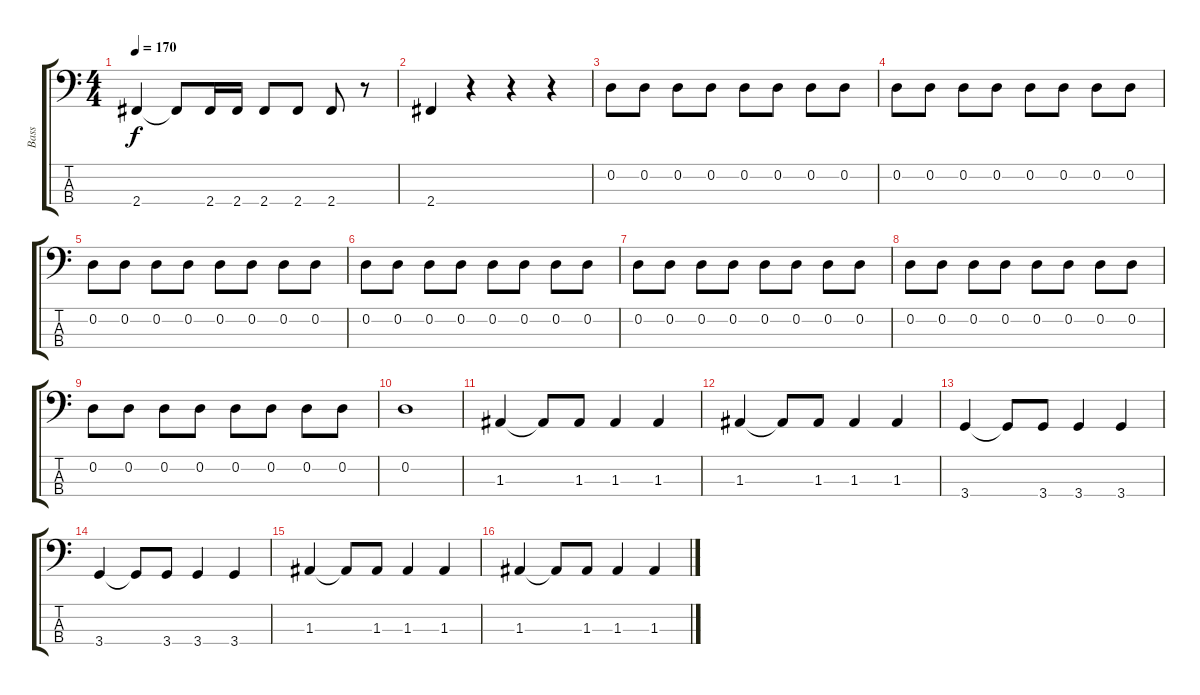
\track ("Bass" "Bass") {instrument electricbasspick}
\staff {score tabs}
\tuning (G2 D2 A1 E1) {hide}
\ts (4 4)
\tempo 170
\clef f4
\ks c
2.4.4{dy f} 2.4{t}.8 2.4.16 2.4.16 2.4.8 2.4.8 2.4.8 r.8 |
2.4.4 r.4 r.4 r.4 |
0.2.8 0.2.8 0.2.8 0.2.8 0.2.8 0.2.8 0.2.8 0.2.8 |
0.2.8 0.2.8 0.2.8 0.2.8 0.2.8 0.2.8 0.2.8 0.2.8 |
0.2.8 0.2.8 0.2.8 0.2.8 0.2.8 0.2.8 0.2.8 0.2.8 |
0.2.8 0.2.8 0.2.8 0.2.8 0.2.8 0.2.8 0.2.8 0.2.8 |
0.2.8 0.2.8 0.2.8 0.2.8 0.2.8 0.2.8 0.2.8 0.2.8 |
0.2.8 0.2.8 0.2.8 0.2.8 0.2.8 0.2.8 0.2.8 0.2.8 |
0.2.8 0.2.8 0.2.8 0.2.8 0.2.8 0.2.8 0.2.8 0.2.8 |
0.2.1 |
1.3.4 1.3{t}.8 1.3.8 1.3.4 1.3.4 |
1.3.4 1.3{t}.8 1.3.8 1.3.4 1.3.4 |
3.4.4 3.4{t}.8 3.4.8 3.4.4 3.4.4 |
3.4.4 3.4{t}.8 3.4.8 3.4.4 3.4.4 |
1.3.4 1.3{t}.8 1.3.8 1.3.4 1.3.4 |
1.3.4 1.3{t}.8 1.3.8 1.3.4 1.3.4
